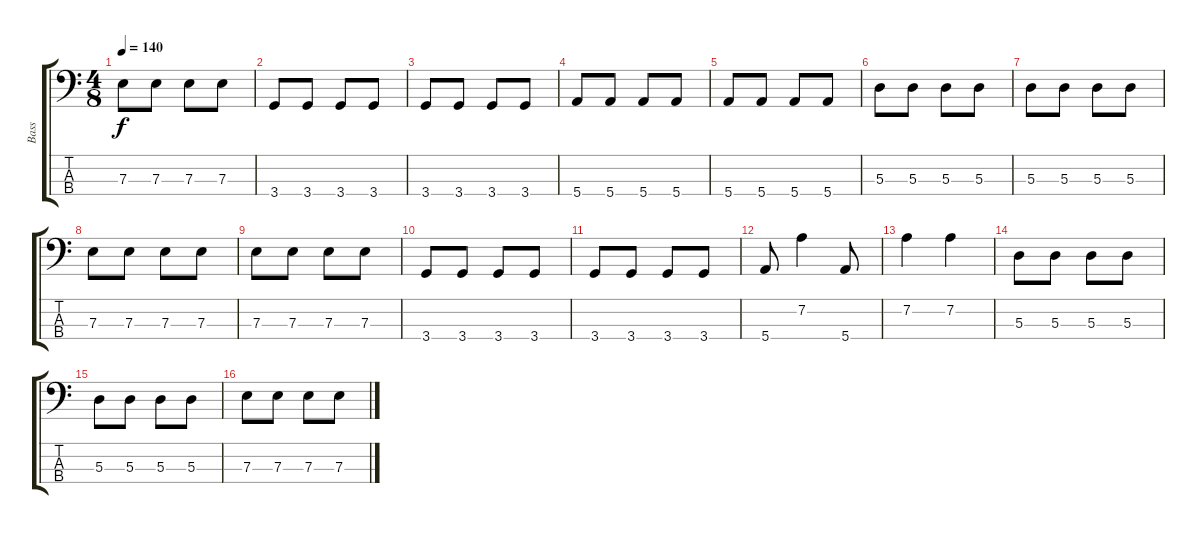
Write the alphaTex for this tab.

\track ("Bass" "Bass") {instrument electricbasspick}
\staff {score tabs}
\tuning (G2 D2 A1 E1) {hide}
\ts (4 8)
\tempo 140
\clef f4
\ks c
7.3.8{dy f} 7.3.8 7.3.8 7.3.8 |
3.4.8 3.4.8 3.4.8 3.4.8 |
3.4.8 3.4.8 3.4.8 3.4.8 |
5.4.8 5.4.8 5.4.8 5.4.8 |
5.4.8 5.4.8 5.4.8 5.4.8 |
5.3.8 5.3.8 5.3.8 5.3.8 |
5.3.8 5.3.8 5.3.8 5.3.8 |
7.3.8 7.3.8 7.3.8 7.3.8 |
7.3.8 7.3.8 7.3.8 7.3.8 |
3.4.8 3.4.8 3.4.8 3.4.8 |
3.4.8 3.4.8 3.4.8 3.4.8 |
5.4.8 7.2.4 5.4.8 |
7.2.4 7.2.4 |
5.3.8 5.3.8 5.3.8 5.3.8 |
5.3.8 5.3.8 5.3.8 5.3.8 |
7.3.8 7.3.8 7.3.8 7.3.8
